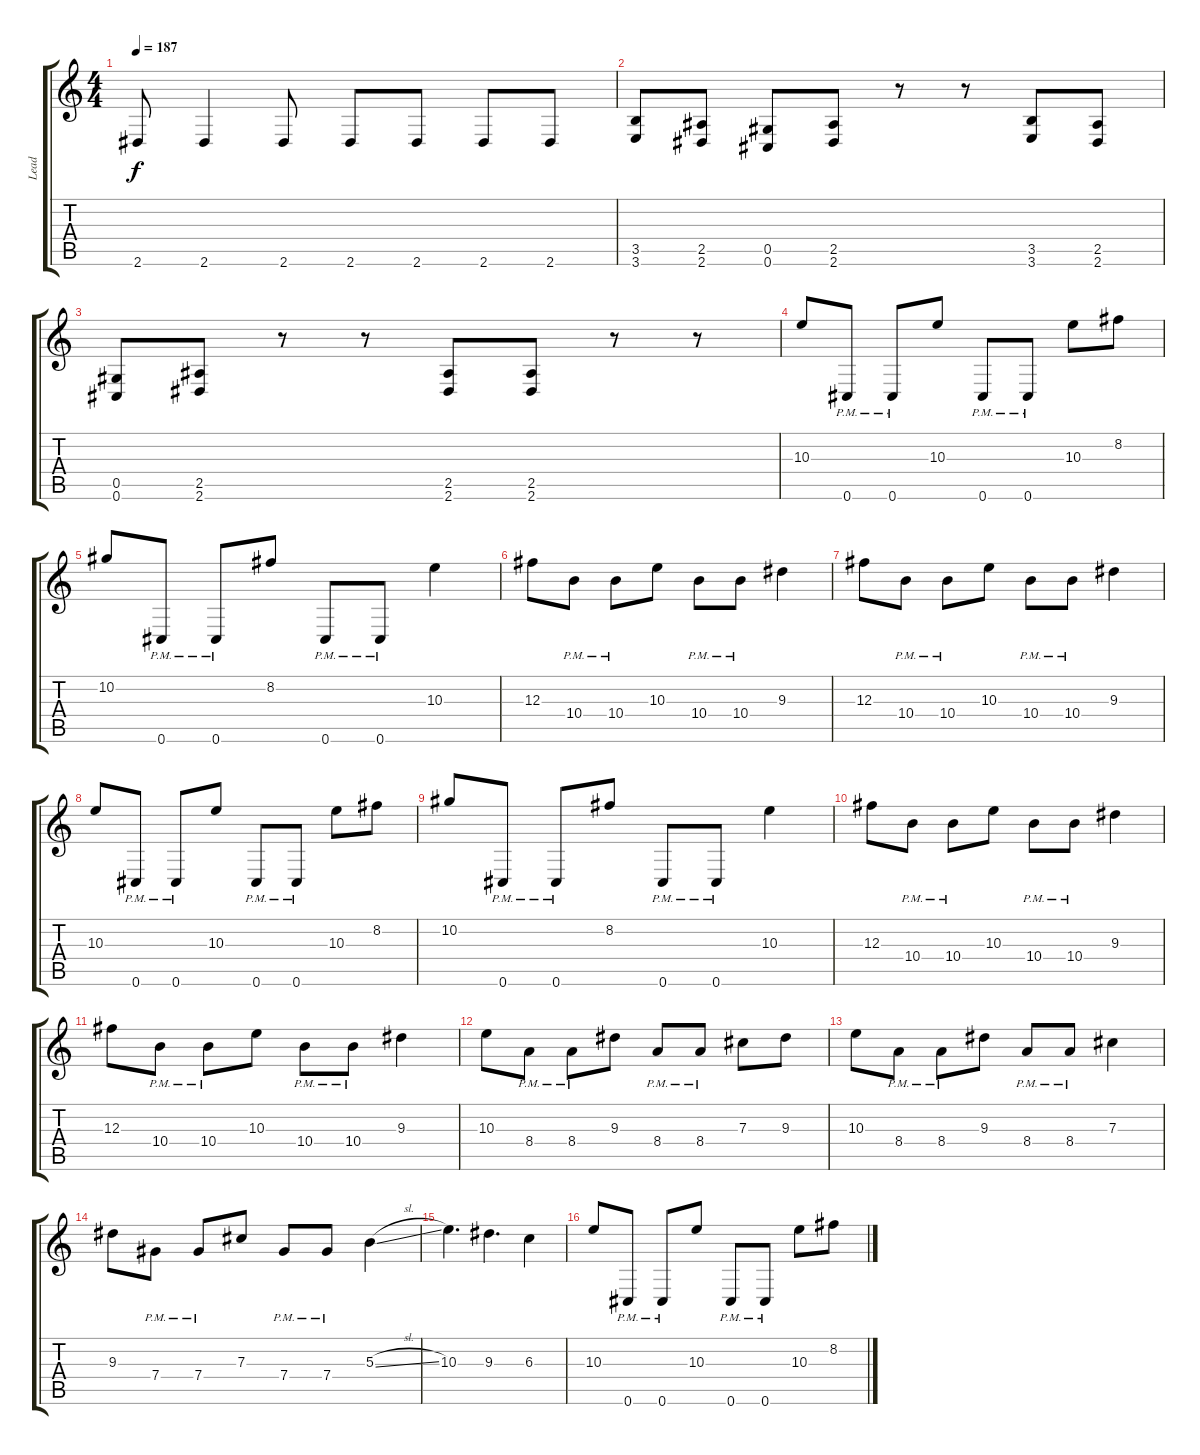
\track ("Lead" "Lead") {instrument distortionguitar}
\staff {score tabs}
\tuning (Eb4 Bb3 Gb3 Db3 Ab2 Db2) {hide}
\ts (4 4)
\tempo 187
\clef g2
\ks c
2.6.8{dy f} 2.6.4 2.6.8 2.6.8 2.6.8 2.6.8 2.6.8 |
(3.5 3.6).8 (2.5 2.6).8 (0.5 0.6).8 (2.5 2.6).8 r.8 r.8 (3.5 3.6).8 (2.5 2.6).8 |
(0.5 0.6).8 (2.5 2.6).8 r.8 r.8 (2.5 2.6).8 (2.5 2.6).8 r.8 r.8 |
10.3.8 0.6{pm}.8 0.6{pm}.8 10.3.8 0.6{pm}.8 0.6{pm}.8 10.3.8 8.2.8 |
10.2.8 0.6{pm}.8 0.6{pm}.8 8.2.8 0.6{pm}.8 0.6{pm}.8 10.3.4 |
12.3.8 10.4{pm}.8 10.4{pm}.8 10.3.8 10.4{pm}.8 10.4{pm}.8 9.3.4 |
12.3.8 10.4{pm}.8 10.4{pm}.8 10.3.8 10.4{pm}.8 10.4{pm}.8 9.3.4 |
10.3.8 0.6{pm}.8 0.6{pm}.8 10.3.8 0.6{pm}.8 0.6{pm}.8 10.3.8 8.2.8 |
10.2.8 0.6{pm}.8 0.6{pm}.8 8.2.8 0.6{pm}.8 0.6{pm}.8 10.3.4 |
12.3.8 10.4{pm}.8 10.4{pm}.8 10.3.8 10.4{pm}.8 10.4{pm}.8 9.3.4 |
12.3.8 10.4{pm}.8 10.4{pm}.8 10.3.8 10.4{pm}.8 10.4{pm}.8 9.3.4 |
10.3.8 8.4{pm}.8 8.4{pm}.8 9.3.8 8.4{pm}.8 8.4{pm}.8 7.3.8 9.3.8 |
10.3.8 8.4{pm}.8 8.4{pm}.8 9.3.8 8.4{pm}.8 8.4{pm}.8 7.3.4 |
9.3.8 7.4{pm}.8 7.4{pm}.8 7.3.8 7.4{pm}.8 7.4{pm}.8 5.3{sl}.4 |
10.3.4{d} 9.3.4{d} 6.3.4 |
10.3.8 0.6{pm}.8 0.6{pm}.8 10.3.8 0.6{pm}.8 0.6{pm}.8 10.3.8 8.2.8
